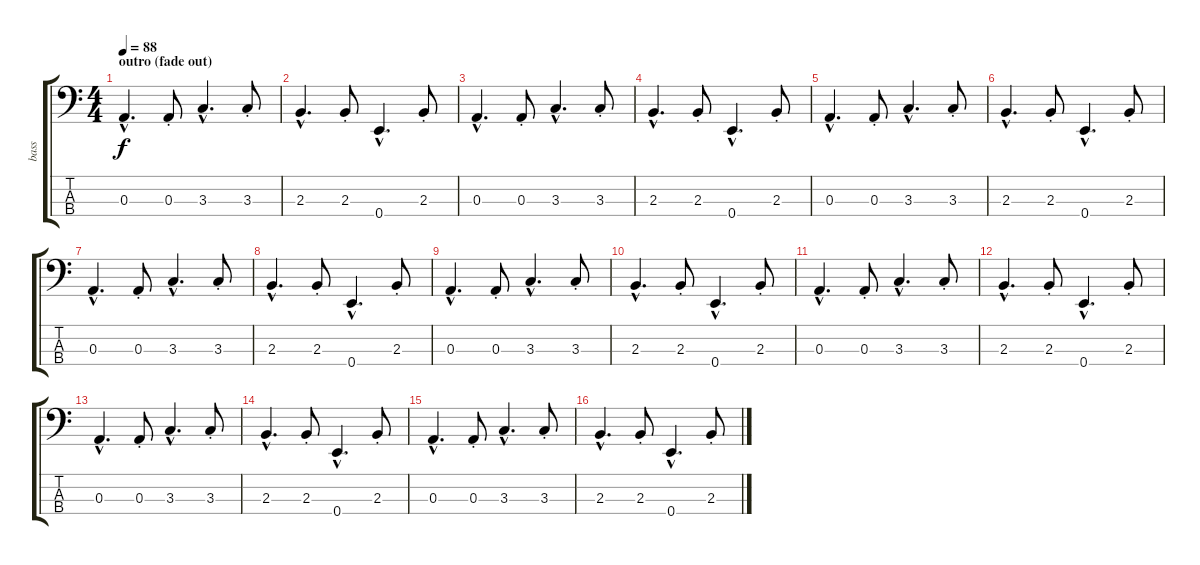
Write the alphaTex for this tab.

\track ("bass" "bass") {instrument electricbassfinger}
\staff {score tabs}
\tuning (G2 D2 A1 E1) {hide}
\ts (4 4)
\section ("" "outro (fade out)")
\tempo 88
\clef f4
\ks c
0.3{hac}.4{d dy f} 0.3{st}.8 3.3{hac}.4{d} 3.3{st}.8 |
2.3{hac}.4{d} 2.3{st}.8 0.4{hac}.4{d} 2.3{st}.8 |
0.3{hac}.4{d} 0.3{st}.8 3.3{hac}.4{d} 3.3{st}.8 |
2.3{hac}.4{d} 2.3{st}.8 0.4{hac}.4{d} 2.3{st}.8 |
0.3{hac}.4{d} 0.3{st}.8 3.3{hac}.4{d} 3.3{st}.8 |
2.3{hac}.4{d} 2.3{st}.8 0.4{hac}.4{d} 2.3{st}.8 |
0.3{hac}.4{d} 0.3{st}.8 3.3{hac}.4{d} 3.3{st}.8 |
2.3{hac}.4{d} 2.3{st}.8 0.4{hac}.4{d} 2.3{st}.8 |
0.3{hac}.4{d} 0.3{st}.8 3.3{hac}.4{d} 3.3{st}.8 |
2.3{hac}.4{d} 2.3{st}.8 0.4{hac}.4{d} 2.3{st}.8 |
0.3{hac}.4{d} 0.3{st}.8 3.3{hac}.4{d} 3.3{st}.8 |
2.3{hac}.4{d} 2.3{st}.8 0.4{hac}.4{d} 2.3{st}.8 |
0.3{hac}.4{d} 0.3{st}.8 3.3{hac}.4{d} 3.3{st}.8 |
2.3{hac}.4{d} 2.3{st}.8 0.4{hac}.4{d} 2.3{st}.8 |
0.3{hac}.4{d} 0.3{st}.8 3.3{hac}.4{d} 3.3{st}.8 |
2.3{hac}.4{d} 2.3{st}.8 0.4{hac}.4{d} 2.3{st}.8
